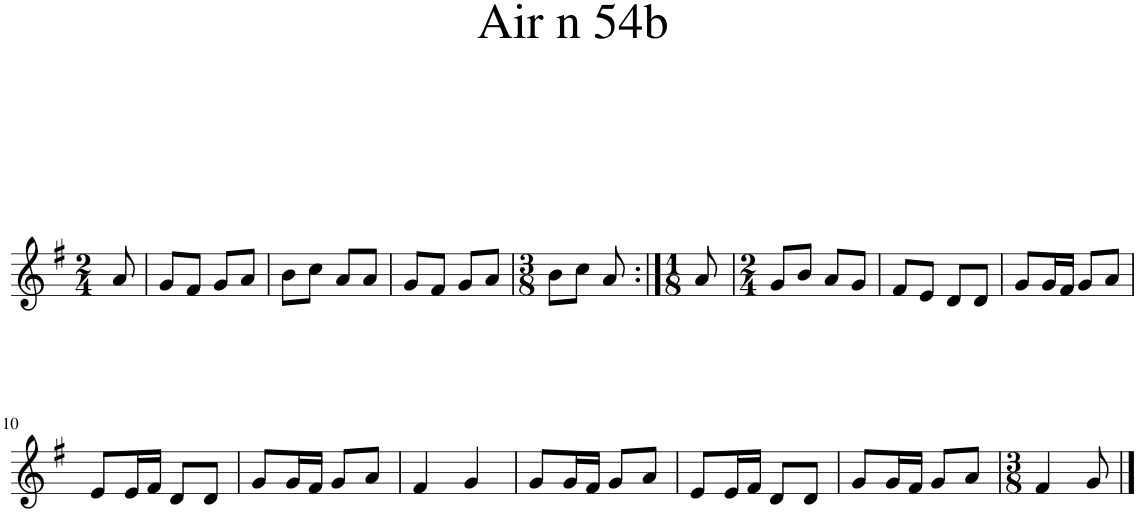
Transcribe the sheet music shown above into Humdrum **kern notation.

**kern
*part1
*staff1
*I"Piano
*I'Pno.
*clefG2
*k[f#]
*M2/4
=1
8a/
=2
8g/L
8f#/J
8g/L
8a/J
=3
8b\L
8cc\J
8a/L
8a/J
=4
8g/L
8f#/J
8g/L
8a/J
=5
*M3/8
8b\L
8cc\J
8a/
=6:|!
*M1/8
8a/
=7
*M2/4
8g/L
8b/J
8a/L
8g/J
=8
8f#/L
8e/J
8d/L
8d/J
=9
8g/L
16g/L
16f#/JJ
8g/L
8a/J
!!LO:LB:g=z
=10
8e/L
16e/L
16f#/JJ
8d/L
8d/J
=11
8g/L
16g/L
16f#/JJ
8g/L
8a/J
=12
4f#/
4g/
=13
8g/L
16g/L
16f#/JJ
8g/L
8a/J
=14
8e/L
16e/L
16f#/JJ
8d/L
8d/J
=15
8g/L
16g/L
16f#/JJ
8g/L
8a/J
=16
*M3/8
4f#/
8g/
==
*-
